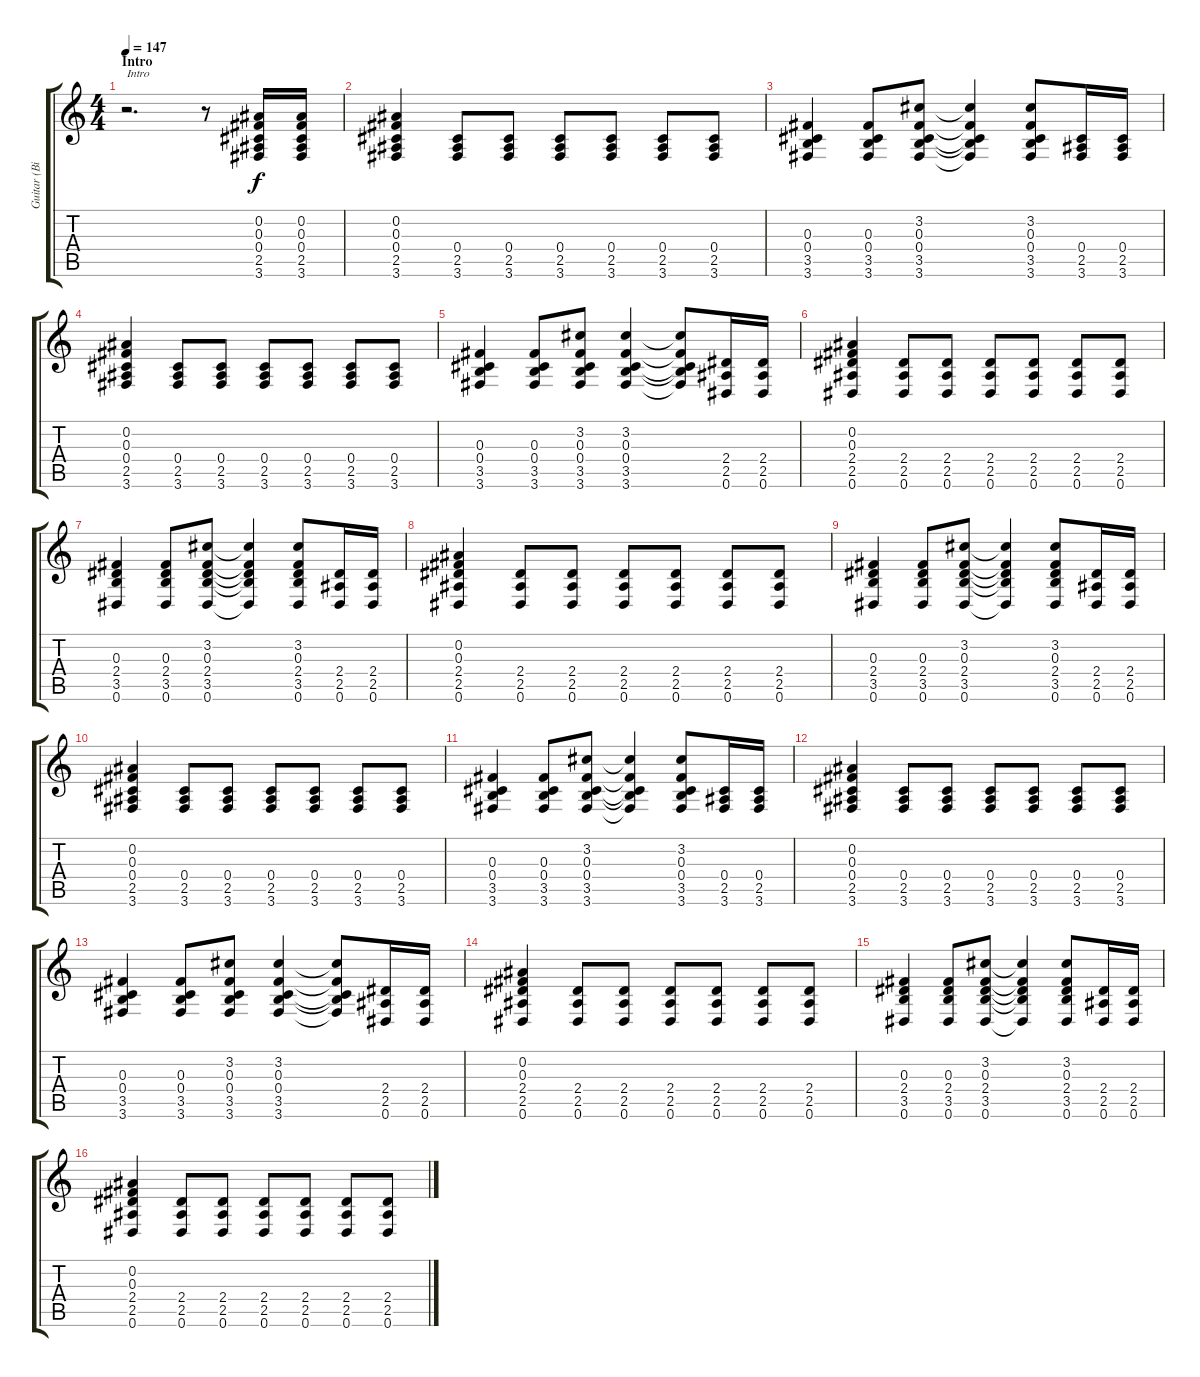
\track ("Guitar (Billy)" "Guitar (Bi") {instrument electricguitarjazz}
\staff {score tabs}
\tuning (Eb4 Bb3 Gb3 Db3 Ab2 Eb2) {hide}
\ts (4 4)
\section ("" "Intro")
\tempo 147
\clef g2
\ks c
r.2{d txt "Intro" dy f instrument electricguitarjazz} r.8 (0.2 0.3 0.4 2.5 3.6).16 (0.2 0.3 0.4 2.5 3.6).16 |
(0.2 0.3 0.4 2.5 3.6).4 (0.4 2.5 3.6).8 (0.4 2.5 3.6).8 (0.4 2.5 3.6).8 (0.4 2.5 3.6).8 (0.4 2.5 3.6).8 (0.4 2.5 3.6).8 |
(0.3 0.4 3.5 3.6).4 (0.3 0.4 3.5 3.6).8 (3.2 0.3 0.4 3.5 3.6).8 (3.2{t} 0.3{t} 0.4{t} 3.5{t} 3.6{t}).4 (3.2 0.3 0.4 3.5 3.6).8 (0.4 2.5 3.6).16 (0.4 2.5 3.6).16 |
(0.2 0.3 0.4 2.5 3.6).4 (0.4 2.5 3.6).8 (0.4 2.5 3.6).8 (0.4 2.5 3.6).8 (0.4 2.5 3.6).8 (0.4 2.5 3.6).8 (0.4 2.5 3.6).8 |
(0.3 0.4 3.5 3.6).4 (0.3 0.4 3.5 3.6).8 (3.2 0.3 0.4 3.5 3.6).8 (3.2 0.3 0.4 3.5 3.6).4 (3.2{t} 0.3{t} 0.4{t} 3.5{t} 3.6{t}).8 (2.4 2.5 0.6).16 (2.4 2.5 0.6).16 |
(0.2 0.3 2.4 2.5 0.6).4 (2.4 2.5 0.6).8 (2.4 2.5 0.6).8 (2.4 2.5 0.6).8 (2.4 2.5 0.6).8 (2.4 2.5 0.6).8 (2.4 2.5 0.6).8 |
(0.3 2.4 3.5 0.6).4 (0.3 2.4 3.5 0.6).8 (3.2 0.3 2.4 3.5 0.6).8 (3.2{t} 0.3{t} 2.4{t} 3.5{t} 0.6{t}).4 (3.2 0.3 2.4 3.5 0.6).8 (2.4 2.5 0.6).16 (2.4 2.5 0.6).16 |
(0.2 0.3 2.4 2.5 0.6).4 (2.4 2.5 0.6).8 (2.4 2.5 0.6).8 (2.4 2.5 0.6).8 (2.4 2.5 0.6).8 (2.4 2.5 0.6).8 (2.4 2.5 0.6).8 |
(0.3 2.4 3.5 0.6).4 (0.3 2.4 3.5 0.6).8 (3.2 0.3 2.4 3.5 0.6).8 (3.2{t} 0.3{t} 2.4{t} 3.5{t} 0.6{t}).4 (3.2 0.3 2.4 3.5 0.6).8 (2.4 2.5 0.6).16 (2.4 2.5 0.6).16 |
(0.2 0.3 0.4 2.5 3.6).4 (0.4 2.5 3.6).8 (0.4 2.5 3.6).8 (0.4 2.5 3.6).8 (0.4 2.5 3.6).8 (0.4 2.5 3.6).8 (0.4 2.5 3.6).8 |
(0.3 0.4 3.5 3.6).4 (0.3 0.4 3.5 3.6).8 (3.2 0.3 0.4 3.5 3.6).8 (3.2{t} 0.3{t} 0.4{t} 3.5{t} 3.6{t}).4 (3.2 0.3 0.4 3.5 3.6).8 (0.4 2.5 3.6).16 (0.4 2.5 3.6).16 |
(0.2 0.3 0.4 2.5 3.6).4 (0.4 2.5 3.6).8 (0.4 2.5 3.6).8 (0.4 2.5 3.6).8 (0.4 2.5 3.6).8 (0.4 2.5 3.6).8 (0.4 2.5 3.6).8 |
(0.3 0.4 3.5 3.6).4 (0.3 0.4 3.5 3.6).8 (3.2 0.3 0.4 3.5 3.6).8 (3.2 0.3 0.4 3.5 3.6).4 (3.2{t} 0.3{t} 0.4{t} 3.5{t} 3.6{t}).8 (2.4 2.5 0.6).16 (2.4 2.5 0.6).16 |
(0.2 0.3 2.4 2.5 0.6).4 (2.4 2.5 0.6).8 (2.4 2.5 0.6).8 (2.4 2.5 0.6).8 (2.4 2.5 0.6).8 (2.4 2.5 0.6).8 (2.4 2.5 0.6).8 |
(0.3 2.4 3.5 0.6).4 (0.3 2.4 3.5 0.6).8 (3.2 0.3 2.4 3.5 0.6).8 (3.2{t} 0.3{t} 2.4{t} 3.5{t} 0.6{t}).4 (3.2 0.3 2.4 3.5 0.6).8 (2.4 2.5 0.6).16 (2.4 2.5 0.6).16 |
(0.2 0.3 2.4 2.5 0.6).4 (2.4 2.5 0.6).8 (2.4 2.5 0.6).8 (2.4 2.5 0.6).8 (2.4 2.5 0.6).8 (2.4 2.5 0.6).8 (2.4 2.5 0.6).8
